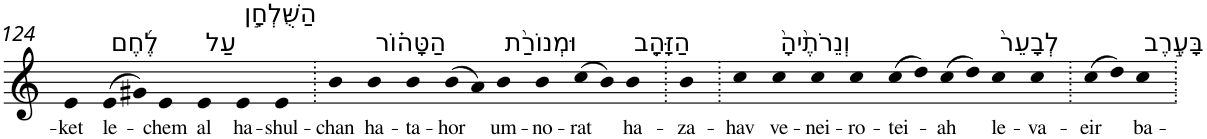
**kern	**text
*part1	*part1
*staff1	*staff1
*I"Piano	*
*I'Pno	*
!!LO:PB:g=z
*clefG2	*
*k[]	*
=124	=124
!	!LO:LY:b
4e	-ket
!LO:TX:a:t=לֶ֜חֶם	!
!	!LO:LY:b
(>8e	le-
8g#X)	.
!	!LO:LY:b
4e	-chem
!LO:TX:a:t=עַל	!
!	!LO:LY:b
4e	al
!LO:TX:a:t=הַשֻּׁלְחָ֣ן	!
!	!LO:LY:b
4e	ha-
!	!LO:LY:b
4e	-shul-
=125.	=125.
!	!LO:LY:b
4b	-chan
!LO:TX:a:t=הַטָּה֗וֹר	!
!	!LO:LY:b
4b	ha-
!	!LO:LY:b
4b	-ta-
!	!LO:LY:b
(>8b	-hor
8a)	.
!LO:TX:a:t=וּמְנוֹרַ֨ת	!
!	!LO:LY:b
4b	um-
!	!LO:LY:b
4b	-no-
!	!LO:LY:b
(>8cc	-rat
8b)	.
!LO:TX:a:t=הַזָּהָ֤ב	!
!	!LO:LY:b
4b	ha-
=126.	=126.
!	!LO:LY:b
4b	-za-
=127.	=127.
!	!LO:LY:b
4cc	-hav
!LO:TX:a:t=וְנֵרֹתֶ֙יהָ֙	!
!	!LO:LY:b
4cc	ve-
!	!LO:LY:b
4cc	-nei-
!	!LO:LY:b
4cc	-ro-
!	!LO:LY:b
(>8cc	-tei-
8dd)	.
!	!LO:LY:b
(>8cc	-ah
8dd)	.
!LO:TX:a:t=לְבָעֵר֙	!
!	!LO:LY:b
4cc	le-
!	!LO:LY:b
4cc	-va-
=128.	=128.
!	!LO:LY:b
(>8cc	-eir
8dd)	.
!LO:TX:a:t=בָּעֶ֣רֶב	!
!	!LO:LY:b
4cc	ba-
=.	=.
*-	*-
